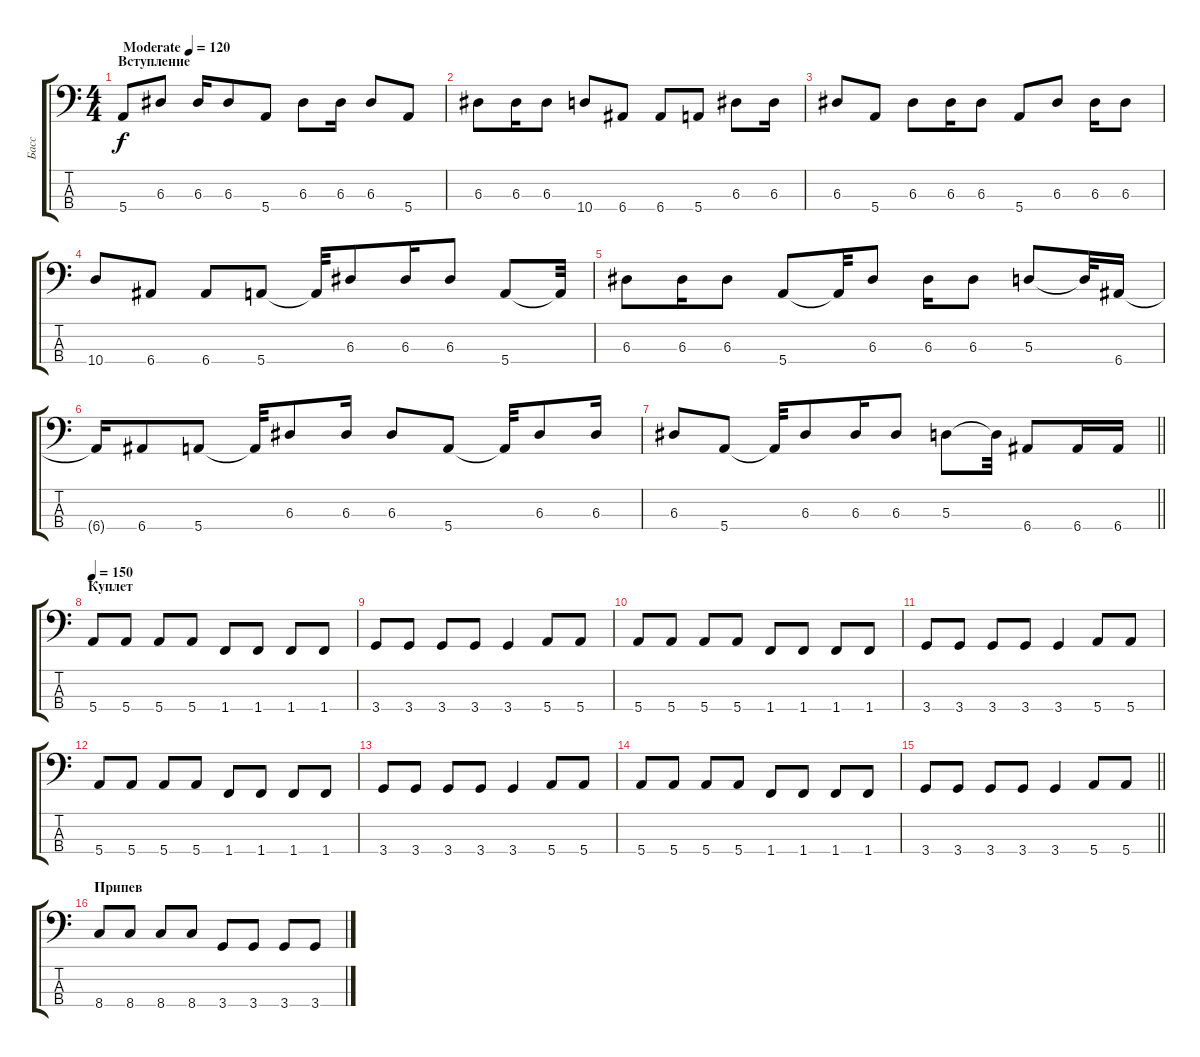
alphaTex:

\track ("Басс" "Басс") {instrument electricbasspick}
\staff {score tabs}
\tuning (G2 D2 A1 E1) {hide}
\ts (4 4)
\section ("" "Вступление")
\tempo (120 "Moderate")
\clef f4
\ks c
5.4.8{dy f instrument electricbasspick} 6.3.8 6.3.16 6.3.8 5.4.8 6.3.8 6.3.16 6.3.8 5.4.8 |
6.3.8 6.3.16 6.3.8 10.4.8 6.4.8 6.4.8 5.4.8 6.3.8 6.3.16 |
6.3.8 5.4.8 6.3.8 6.3.16 6.3.8 5.4.8 6.3.8 6.3.16 6.3.8 |
10.4.8 6.4.8 6.4.8 5.4.8 5.4{t}.32 6.3.8 6.3.16 6.3.8 5.4.8 5.4{t}.32 |
6.3.8 6.3.16 6.3.8 5.4.8 5.4{t}.32 6.3.8 6.3.16 6.3.8 5.3.8 5.3{t}.32 6.4.16 |
6.4{t}.16 6.4.8 5.4.8 5.4{t}.32 6.3.8 6.3.16 6.3.8 5.4.8 5.4{t}.32 6.3.8 6.3.16 |
\barLineRight lightlight
6.3.8 5.4.8 5.4{t}.32 6.3.8 6.3.16 6.3.8 5.3.8 5.3{t}.32 6.4.8 6.4.16 6.4.16 |
\section ("" "Куплет")
\tempo 150
5.4.8 5.4.8 5.4.8 5.4.8 1.4.8 1.4.8 1.4.8 1.4.8 |
3.4.8 3.4.8 3.4.8 3.4.8 3.4.4 5.4.8 5.4.8 |
5.4.8 5.4.8 5.4.8 5.4.8 1.4.8 1.4.8 1.4.8 1.4.8 |
3.4.8 3.4.8 3.4.8 3.4.8 3.4.4 5.4.8 5.4.8 |
5.4.8 5.4.8 5.4.8 5.4.8 1.4.8 1.4.8 1.4.8 1.4.8 |
3.4.8 3.4.8 3.4.8 3.4.8 3.4.4 5.4.8 5.4.8 |
5.4.8 5.4.8 5.4.8 5.4.8 1.4.8 1.4.8 1.4.8 1.4.8 |
\barLineRight lightlight
3.4.8 3.4.8 3.4.8 3.4.8 3.4.4 5.4.8 5.4.8 |
\section ("" "Припев")
8.4.8 8.4.8 8.4.8 8.4.8 3.4.8 3.4.8 3.4.8 3.4.8
